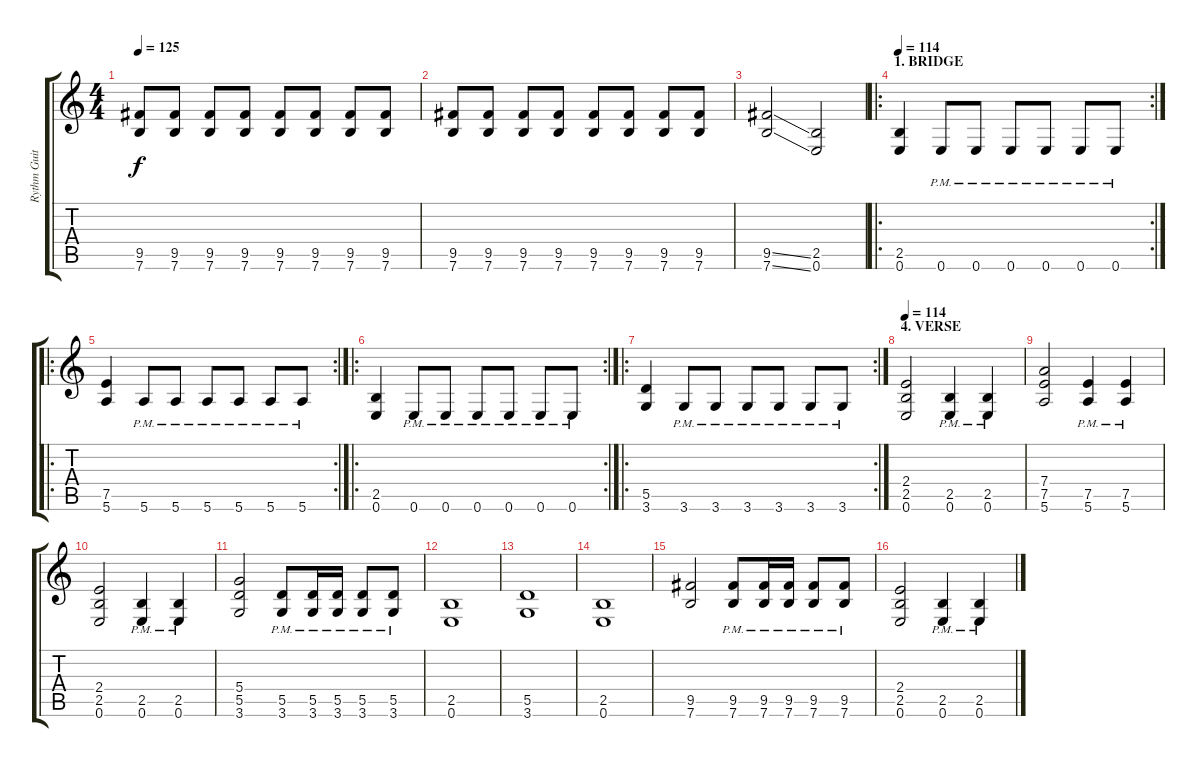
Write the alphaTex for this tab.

\track ("Rythm Guitar / Wowa" "Rythm Guit") {instrument distortionguitar}
\staff {score tabs}
\tuning (E4 B3 G3 D3 A2 E2) {hide}
\ts (4 4)
\tempo 125
\clef g2
\ks c
(9.5 7.6).8{dy f} (9.5 7.6).8 (9.5 7.6).8 (9.5 7.6).8 (9.5 7.6).8 (9.5 7.6).8 (9.5 7.6).8 (9.5 7.6).8 |
(9.5 7.6).8 (9.5 7.6).8 (9.5 7.6).8 (9.5 7.6).8 (9.5 7.6).8 (9.5 7.6).8 (9.5 7.6).8 (9.5 7.6).8 |
(9.5{ss} 7.6{ss}).2 (2.5 0.6).2 |
\ro
\rc 2
\section ("" "1. BRIDGE")
\tempo 114
(2.5 0.6).4 0.6{pm}.8 0.6{pm}.8 0.6{pm}.8 0.6{pm}.8 0.6{pm}.8 0.6{pm}.8 |
\ro
\rc 2
(7.5 5.6).4 5.6{pm}.8 5.6{pm}.8 5.6{pm}.8 5.6{pm}.8 5.6{pm}.8 5.6{pm}.8 |
\ro
\rc 2
(2.5 0.6).4 0.6{pm}.8 0.6{pm}.8 0.6{pm}.8 0.6{pm}.8 0.6{pm}.8 0.6{pm}.8 |
\ro
\rc 2
(5.5 3.6).4 3.6{pm}.8 3.6{pm}.8 3.6{pm}.8 3.6{pm}.8 3.6{pm}.8 3.6{pm}.8 |
\section ("" "4. VERSE")
\tempo 114
(2.4 2.5 0.6).2 (2.5{pm} 0.6{pm}).4 (2.5{pm} 0.6{pm}).4 |
(7.4 7.5 5.6).2 (7.5{pm} 5.6{pm}).4 (7.5{pm} 5.6{pm}).4 |
(2.4 2.5 0.6).2 (2.5{pm} 0.6{pm}).4 (2.5{pm} 0.6{pm}).4 |
(5.4 5.5 3.6).2 (5.5{pm} 3.6{pm}).8 (5.5{pm} 3.6{pm}).16 (5.5{pm} 3.6{pm}).16 (5.5{pm} 3.6{pm}).8 (5.5{pm} 3.6{pm}).8 |
(2.5 0.6).1 |
(5.5 3.6).1 |
(2.5 0.6).1 |
(9.5 7.6).2 (9.5{pm} 7.6{pm}).8 (9.5{pm} 7.6{pm}).16 (9.5{pm} 7.6{pm}).16 (9.5{pm} 7.6{pm}).8 (9.5{pm} 7.6{pm}).8 |
(2.4 2.5 0.6).2 (2.5{pm} 0.6{pm}).4 (2.5{pm} 0.6{pm}).4
